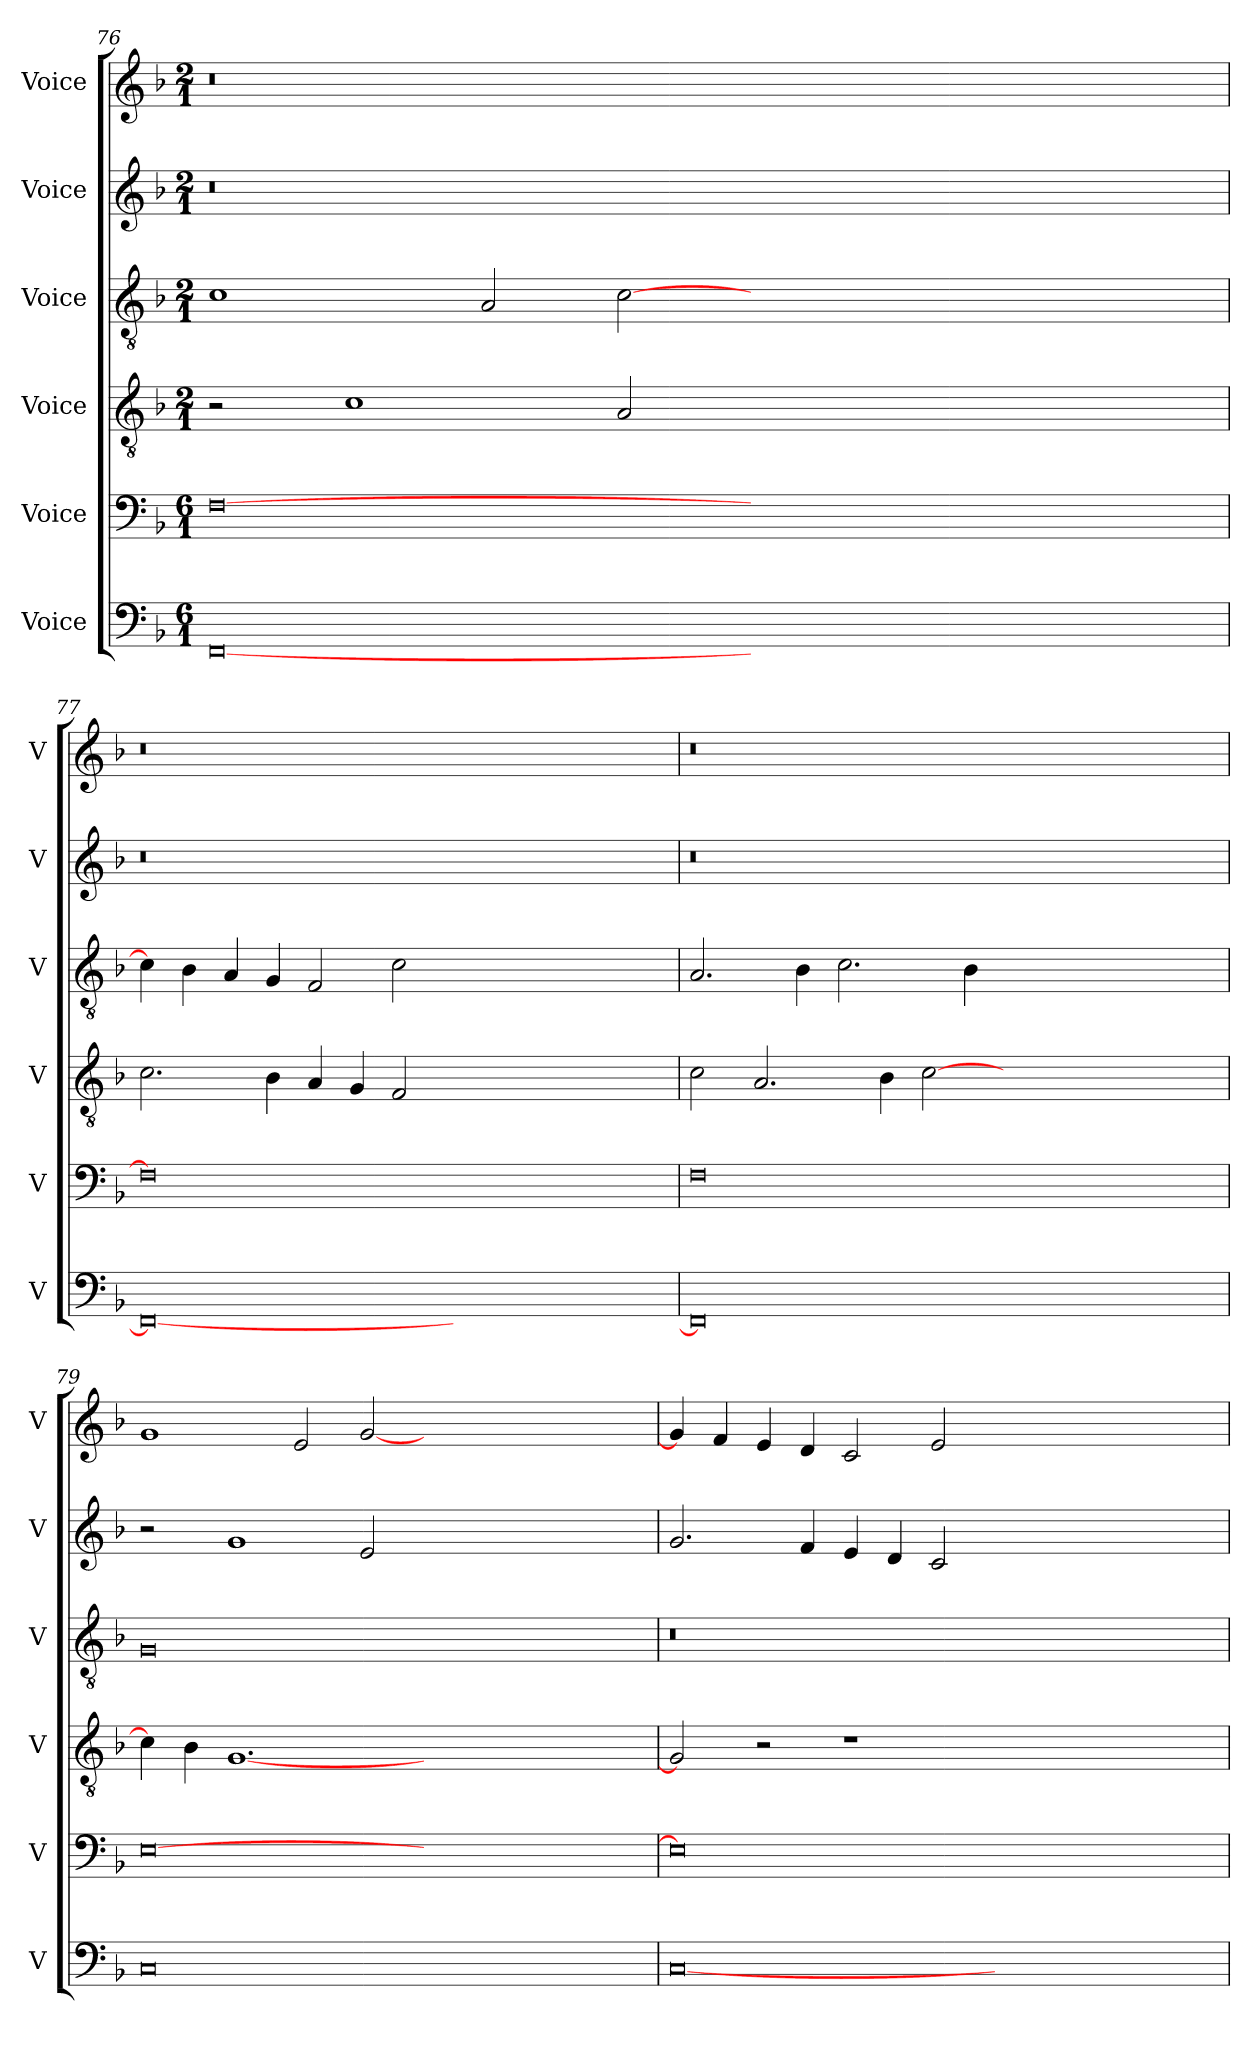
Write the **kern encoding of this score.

**kern	**kern	**kern	**kern	**kern	**kern
*part6	*part5	*part4	*part3	*part2	*part1
*staff6	*staff5	*staff4	*staff3	*staff2	*staff1
*I"Voice	*I"Voice	*I"Voice	*I"Voice	*I"Voice	*I"Voice
*I'V	*I'V	*I'V	*I'V	*I'V	*I'V
!!LO:PB:g=z
*clefF4	*clefF4	*clefGv2	*clefGv2	*clefG2	*clefG2
*k[b-]	*k[b-]	*k[b-]	*k[b-]	*k[b-]	*k[b-]
*M6/1	*M6/1	*M2/1	*M2/1	*M2/1	*M2/1
=76	=76	=76	=76	=76	=76
[0FF	[0F	2r	1c	0r	0r
.	.	1c	.	.	.
.	.	.	2A/	.	.
.	.	2A/	[2c\	.	.
00ryy	00ryy	00ryy	00ryy	00ryy	00ryy
=77	=77	=77	=77	=77	=77
0FF_	0F]	2.c\	4c\]	0r	0r
.	.	.	4B-\	.	.
.	.	.	4A/	.	.
.	.	4B-\	4G/	.	.
.	.	4A/	2F/	.	.
.	.	4G/	.	.	.
.	.	2F/	2c\	.	.
00ryy	00ryy	00ryy	00ryy	00ryy	00ryy
!!LO:LB:g=z
=78	=78	=78	=78	=78	=78
0FF]	0F	2c\	2.A/	0r	0r
.	.	2.A/	.	.	.
.	.	.	4B-\	.	.
.	.	.	2.c\	.	.
.	.	4B-\	.	.	.
.	.	[2c\	.	.	.
.	.	.	4B-\	.	.
00ryy	00ryy	00ryy	00ryy	00ryy	00ryy
=79	=79	=79	=79	=79	=79
0C	[0E	4c\]	0G	2r	1g
.	.	4B-\	.	.	.
.	.	[1.G	.	1g	.
.	.	.	.	.	2e/
.	.	.	.	2e/	[2g/
00ryy	00ryy	00ryy	00ryy	00ryy	00ryy
!!LO:PB:g=z
=80	=80	=80	=80	=80	=80
[0C	0E]	2G/]	0r	2.g/	4g/]
.	.	.	.	.	4f/
.	.	2r	.	.	4e/
.	.	.	.	4f/	4d/
.	.	1r	.	4e/	2c/
.	.	.	.	4d/	.
.	.	.	.	2c/	2e/
00ryy	00ryy	00ryy	00ryy	00ryy	00ryy
=	=	=	=	=	=
*-	*-	*-	*-	*-	*-
